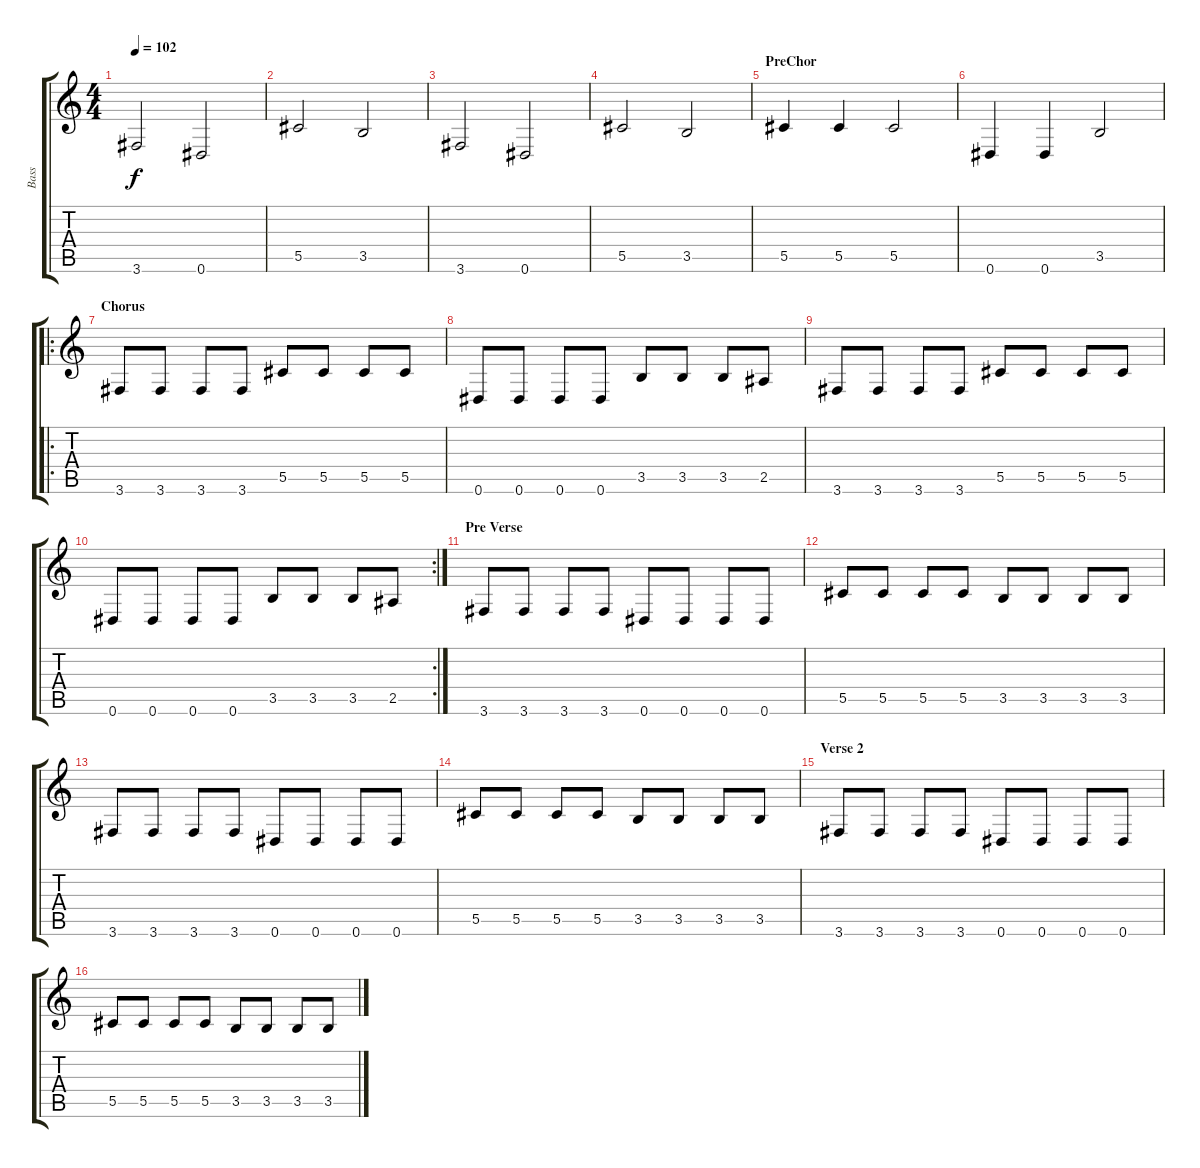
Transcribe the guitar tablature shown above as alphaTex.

\track ("Bass" "Bass") {instrument electricbassfinger}
\staff {score tabs}
\tuning (Eb4 Bb3 Gb3 Db3 Ab2 Eb2) {hide}
\ts (4 4)
\tempo 102
\clef g2
\ks c
3.6.2{dy f} 0.6.2 |
5.5.2 3.5.2 |
3.6.2 0.6.2 |
5.5.2 3.5.2 |
\section ("" "PreChor")
5.5.4 5.5.4 5.5.2 |
0.6.4 0.6.4 3.5.2 |
\ro
\section ("" "Chorus")
3.6.8 3.6.8 3.6.8 3.6.8 5.5.8 5.5.8 5.5.8 5.5.8 |
0.6.8 0.6.8 0.6.8 0.6.8 3.5.8 3.5.8 3.5.8 2.5.8 |
3.6.8 3.6.8 3.6.8 3.6.8 5.5.8 5.5.8 5.5.8 5.5.8 |
\rc 2
0.6.8 0.6.8 0.6.8 0.6.8 3.5.8 3.5.8 3.5.8 2.5.8 |
\section ("" "Pre Verse")
3.6.8 3.6.8 3.6.8 3.6.8 0.6.8 0.6.8 0.6.8 0.6.8 |
5.5.8 5.5.8 5.5.8 5.5.8 3.5.8 3.5.8 3.5.8 3.5.8 |
3.6.8 3.6.8 3.6.8 3.6.8 0.6.8 0.6.8 0.6.8 0.6.8 |
5.5.8 5.5.8 5.5.8 5.5.8 3.5.8 3.5.8 3.5.8 3.5.8 |
\section ("" "Verse 2")
3.6.8 3.6.8 3.6.8 3.6.8 0.6.8 0.6.8 0.6.8 0.6.8 |
5.5.8 5.5.8 5.5.8 5.5.8 3.5.8 3.5.8 3.5.8 3.5.8
